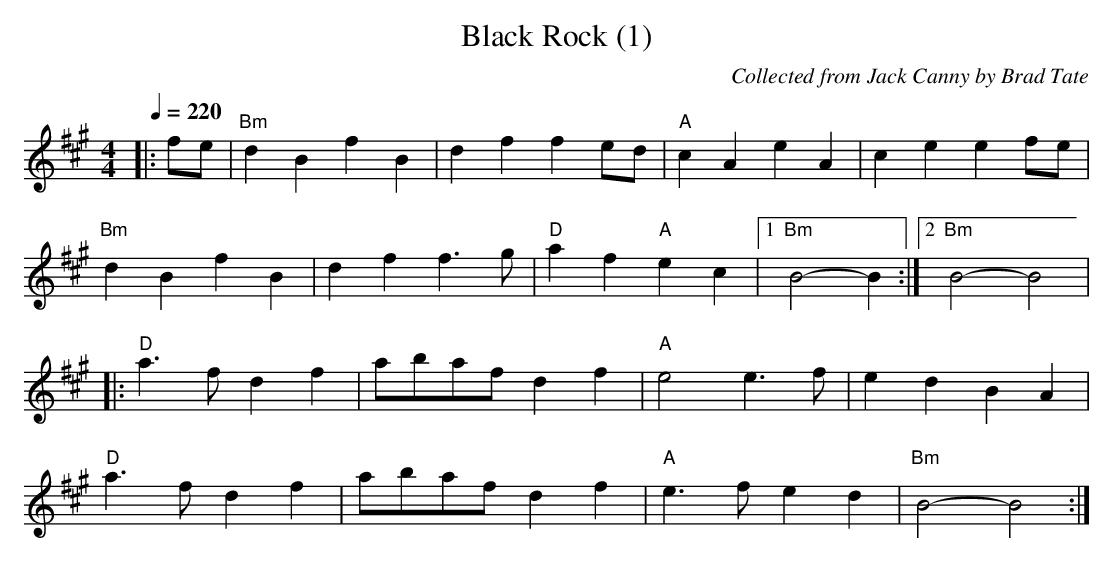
X:1
T:Black Rock (1)
M:4/4
L:1/4
Q:220
C:Collected from Jack Canny by Brad Tate
K:A
|:f/e/|"Bm"dBfB|dffe/d/|"A"cAeA|ceef/e/|
"Bm"dBfB|dff>g|"D"af"A"ec|1"Bm"B2-B:|2"Bm"B2-B2|
|:"D"a>fdf|a/b/a/f/df|"A"e2e>f|edBA|
"D"a>fdf|a/b/a/f/df|"A"e>fed|"Bm"B2-B2:|
